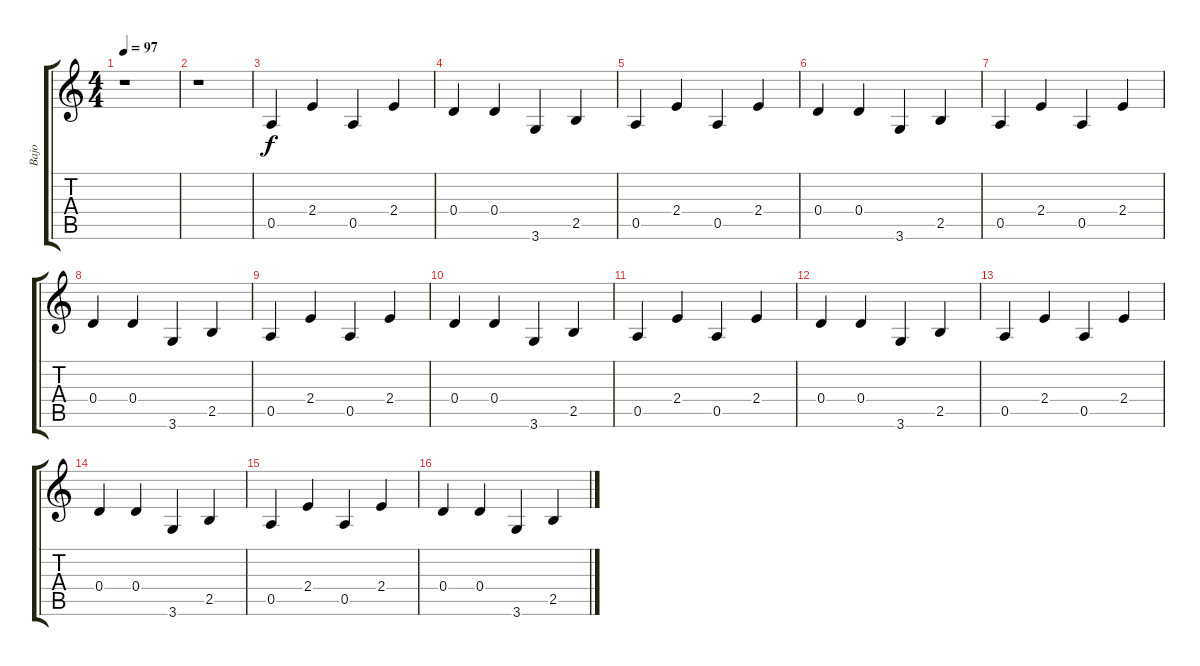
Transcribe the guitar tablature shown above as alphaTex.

\track ("Bajo" "Bajo") {instrument electricbassfinger}
\staff {score tabs}
\tuning (E4 B3 G3 D3 A2 E2) {hide}
\ts (4 4)
\tempo 97
\clef g2
\ks c
r.1{dy f} |
r.1 |
0.5.4 2.4.4 0.5.4 2.4.4 |
0.4.4 0.4.4 3.6.4 2.5.4 |
0.5.4 2.4.4 0.5.4 2.4.4 |
0.4.4 0.4.4 3.6.4 2.5.4 |
0.5.4 2.4.4 0.5.4 2.4.4 |
0.4.4 0.4.4 3.6.4 2.5.4 |
0.5.4 2.4.4 0.5.4 2.4.4 |
0.4.4 0.4.4 3.6.4 2.5.4 |
0.5.4 2.4.4 0.5.4 2.4.4 |
0.4.4 0.4.4 3.6.4 2.5.4 |
0.5.4 2.4.4 0.5.4 2.4.4 |
0.4.4 0.4.4 3.6.4 2.5.4 |
0.5.4 2.4.4 0.5.4 2.4.4 |
0.4.4 0.4.4 3.6.4 2.5.4
